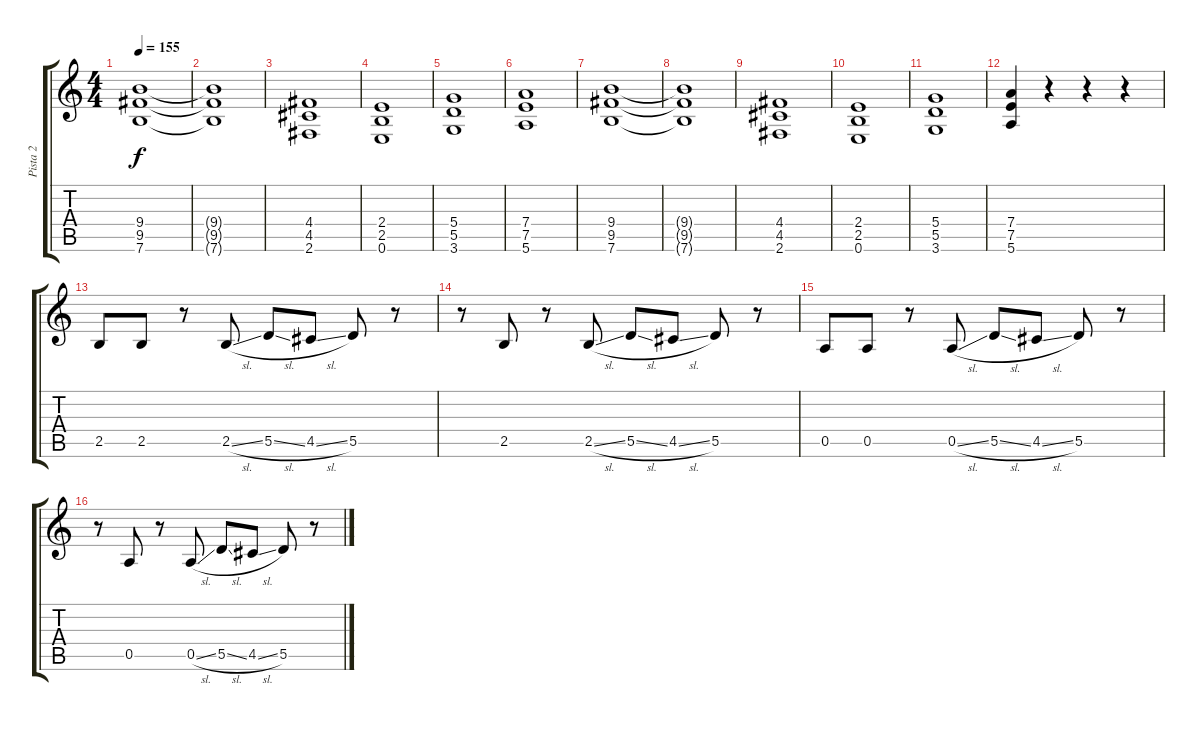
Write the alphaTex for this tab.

\track ("Pista 2" "Pista 2") {instrument distortionguitar}
\staff {score tabs}
\tuning (E4 B3 G3 D3 A2 E2) {hide}
\ts (4 4)
\tempo 155
\clef g2
\ks c
(9.4 9.5 7.6).1{dy f} |
(9.4{t} 9.5{t} 7.6{t}).1 |
(4.4 4.5 2.6).1 |
(2.4 2.5 0.6).1 |
(5.4 5.5 3.6).1 |
(7.4 7.5 5.6).1 |
(9.4 9.5 7.6).1 |
(9.4{t} 9.5{t} 7.6{t}).1 |
(4.4 4.5 2.6).1 |
(2.4 2.5 0.6).1 |
(5.4 5.5 3.6).1 |
(7.4 7.5 5.6).4 r.4 r.4 r.4 |
2.5.8 2.5.8 r.8 2.5{sl}.8 5.5{sl}.8 4.5{sl}.8 5.5.8 r.8 |
r.8 2.5.8 r.8 2.5{sl}.8 5.5{sl}.8 4.5{sl}.8 5.5.8 r.8 |
0.5.8 0.5.8 r.8 0.5{sl}.8 5.5{sl}.8 4.5{sl}.8 5.5.8 r.8 |
r.8 0.5.8 r.8 0.5{sl}.8 5.5{sl}.8 4.5{sl}.8 5.5.8 r.8
